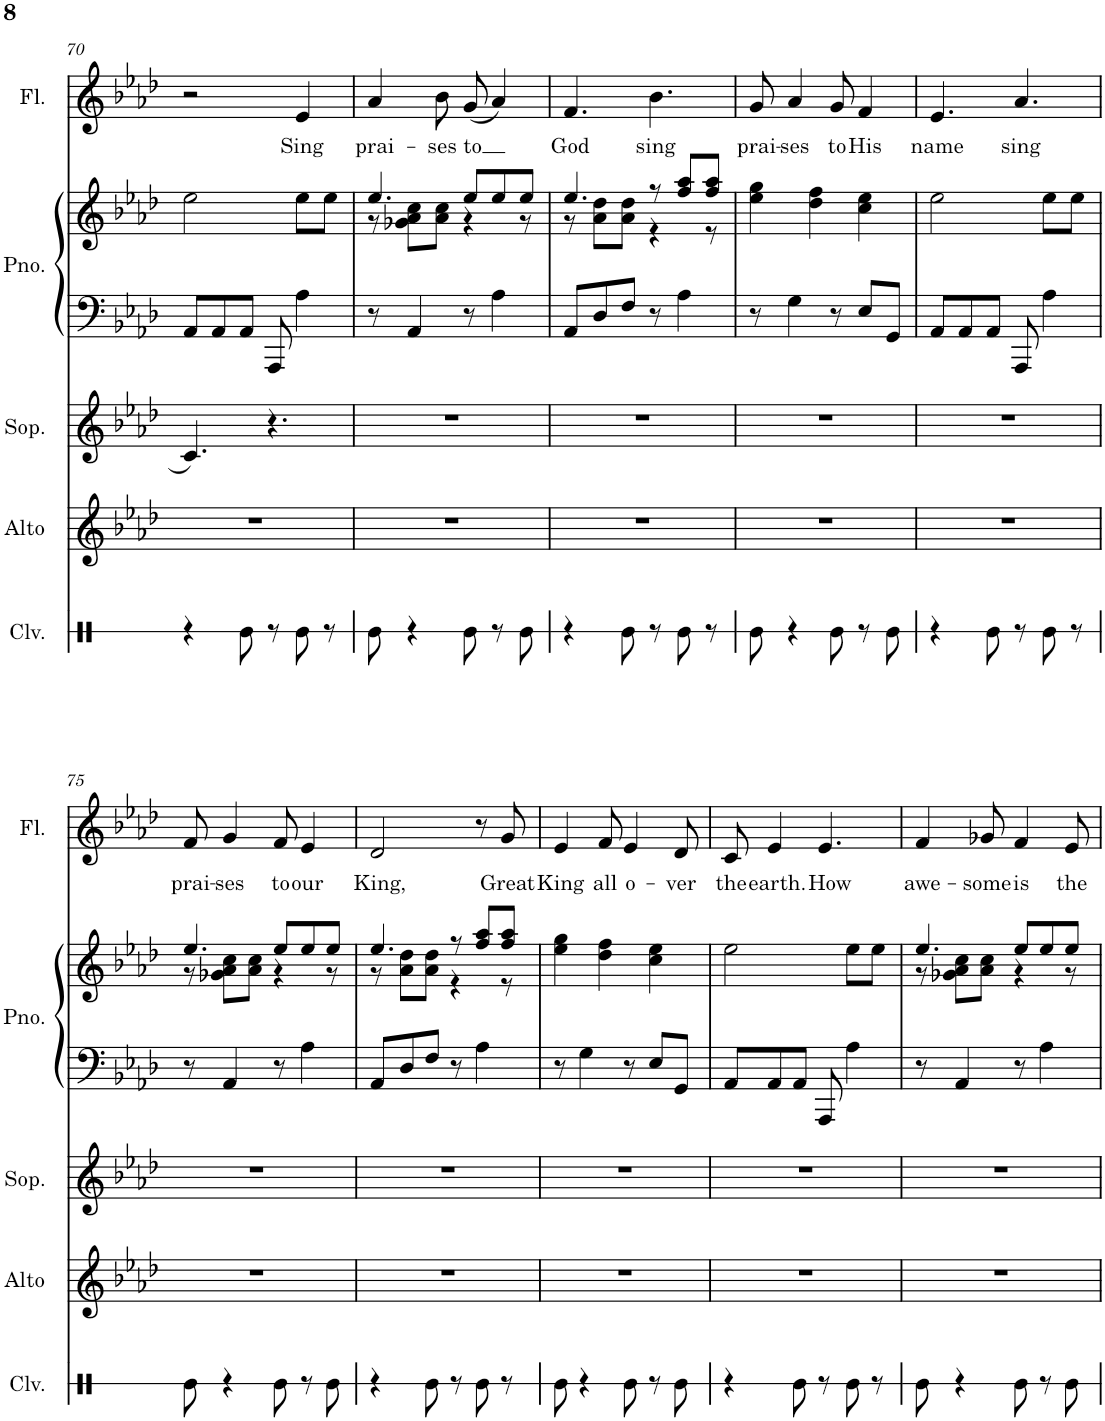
**kern	**kern	**kern	**kern	**kern	**kern	**text
*part4	*part3	*part3	*part2	*part2	*part1	*part1
*staff6	*staff5	*staff4	*staff3	*staff2	*staff1	*staff1
*I"Claves	*I"Soprano    Alto	*	*I"Piano	*	*I"Flute	*
*I'Clv.	*I'Sop.    Alto	*	*I'Pno.	*	*I'Fl.	*
!!LO:PB:g=z
*clefX	*clefG2	*clefG2	*clefF4	*clefG2	*clefG2	*
*k[]	*k[b-e-a-d-]	*k[b-e-a-d-]	*k[b-e-a-d-]	*k[b-e-a-d-]	*k[b-e-a-d-]	*
*M6/8	*M6/8	*M6/8	*M6/8	*M6/8	*M6/8	*
=70	=70	=70	=70	=70	=70	=70
4r	2.r	4.c/	8AA-/L	2ee-\	2r	.
.	.	.	8AA-/	.	.	.
8Re\	.	.	8AA-/J	.	.	.
8r	.	4.r	8AAA-/	.	.	.
!	!	!	!	!	!	!LO:LY:b
8Re\	.	.	4A-\	8ee-\L	4e-/	Sing
8r	.	.	.	8ee-\J	.	.
=71	=71	=71	=71	=71	=71	=71
*	*	*	*	*^	*	*
!	!	!	!	!	!	!	!LO:LY:b
8Re\	2.r	2.r	8r	4.ee-/	8r	4a-/	prai-
4r	.	.	4AA-/	.	8g-X\ 8a-\ 8cc\L	.	.
!	!	!	!	!	!	!	!LO:LY:b
.	.	.	.	.	8a-\ 8cc\J	8b-\	-ses
!	!	!	!	!	!	!	!LO:LY:b
8Re\	.	.	8r	8ee-/L	4r	(8g/	to
8r	.	.	4A-\	8ee-/	.	4a-/)	.
8Re\	.	.	.	8ee-/J	8r	.	.
=72	=72	=72	=72	=72	=72	=72	=72
!	!	!	!	!	!	!	!LO:LY:b
4r	2.r	2.r	8AA-/L	4.ee-/	8r	4.f/	God
.	.	.	8D-/	.	8a-\ 8dd-\L	.	.
8Re\	.	.	8F/J	.	8a-\ 8dd-\J	.	.
!	!	!	!	!	!	!	!LO:LY:b
8r	.	.	8r	8r	4r	4.b-\	sing
8Re\	.	.	4A-\	8ff/ 8aa-/L	.	.	.
8r	.	.	.	8ff/ 8aa-/J	8r	.	.
=73	=73	=73	=73	=73	=73	=73	=73
!	!	!	!	!	!	!	!LO:LY:b
*	*	*	*	*v	*v	*	*
8Re\	2.r	2.r	8r	4ee-\ 4gg\	8g/	prai-
!	!	!	!	!	!	!LO:LY:b
4r	.	.	4G\	.	4a-/	-ses
.	.	.	.	4dd-\ 4ff\	.	.
!	!	!	!	!	!	!LO:LY:b
8Re\	.	.	8r	.	8g/	to
!	!	!	!	!	!	!LO:LY:b
8r	.	.	8E-/L	4cc\ 4ee-\	4f/	His
8Re\	.	.	8GG/J	.	.	.
=74	=74	=74	=74	=74	=74	=74
!	!	!	!	!	!	!LO:LY:b
4r	2.r	2.r	8AA-/L	2ee-\	4.e-/	name
.	.	.	8AA-/	.	.	.
8Re\	.	.	8AA-/J	.	.	.
!	!	!	!	!	!	!LO:LY:b
8r	.	.	8AAA-/	.	4.a-/	sing
8Re\	.	.	4A-\	8ee-\L	.	.
8r	.	.	.	8ee-\J	.	.
!!LO:LB:g=z
=75	=75	=75	=75	=75	=75	=75
*	*	*	*	*^	*	*
!	!	!	!	!	!	!	!LO:LY:b
8Re\	2.r	2.r	8r	4.ee-/	8r	8f/	prai-
!	!	!	!	!	!	!	!LO:LY:b
4r	.	.	4AA-/	.	8g-X\ 8a-\ 8cc\L	4g/	-ses
.	.	.	.	.	8a-\ 8cc\J	.	.
!	!	!	!	!	!	!	!LO:LY:b
8Re\	.	.	8r	8ee-/L	4r	8f/	to
!	!	!	!	!	!	!	!LO:LY:b
8r	.	.	4A-\	8ee-/	.	4e-/	our
8Re\	.	.	.	8ee-/J	8r	.	.
=76	=76	=76	=76	=76	=76	=76	=76
!	!	!	!	!	!	!	!LO:LY:b
4r	2.r	2.r	8AA-/L	4.ee-/	8r	2d-/	King,
.	.	.	8D-/	.	8a-\ 8dd-\L	.	.
8Re\	.	.	8F/J	.	8a-\ 8dd-\J	.	.
8r	.	.	8r	8r	4r	.	.
8Re\	.	.	4A-\	8ff/ 8aa-/L	.	8r	.
!	!	!	!	!	!	!	!LO:LY:b
8r	.	.	.	8ff/ 8aa-/J	8r	8g/	Great
=77	=77	=77	=77	=77	=77	=77	=77
!	!	!	!	!	!	!	!LO:LY:b
*	*	*	*	*v	*v	*	*
8Re\	2.r	2.r	8r	4ee-\ 4gg\	4e-/	King
4r	.	.	4G\	.	.	.
!	!	!	!	!	!	!LO:LY:b
.	.	.	.	4dd-\ 4ff\	8f/	all
!	!	!	!	!	!	!LO:LY:b
8Re\	.	.	8r	.	4e-/	o-
8r	.	.	8E-/L	4cc\ 4ee-\	.	.
!	!	!	!	!	!	!LO:LY:b
8Re\	.	.	8GG/J	.	8d-/	-ver
=78	=78	=78	=78	=78	=78	=78
!	!	!	!	!	!	!LO:LY:b
4r	2.r	2.r	8AA-/L	2ee-\	8c/	the
!	!	!	!	!	!	!LO:LY:b
.	.	.	8AA-/	.	4e-/	earth.
8Re\	.	.	8AA-/J	.	.	.
!	!	!	!	!	!	!LO:LY:b
8r	.	.	8AAA-/	.	4.e-/	How
8Re\	.	.	4A-\	8ee-\L	.	.
8r	.	.	.	8ee-\J	.	.
=79	=79	=79	=79	=79	=79	=79
*	*	*	*	*^	*	*
!	!	!	!	!	!	!	!LO:LY:b
8Re\	2.r	2.r	8r	4.ee-/	8r	4f/	awe-
4r	.	.	4AA-/	.	8g-X\ 8a-\ 8cc\L	.	.
!	!	!	!	!	!	!	!LO:LY:b
.	.	.	.	.	8a-\ 8cc\J	8g-X/	-some
!	!	!	!	!	!	!	!LO:LY:b
8Re\	.	.	8r	8ee-/L	4r	4f/	is
8r	.	.	4A-\	8ee-/	.	.	.
!	!	!	!	!	!	!	!LO:LY:b
8Re\	.	.	.	8ee-/J	8r	8e-/	the
*	*	*	*	*v	*v	*	*
=	=	=	=	=	=	=
*-	*-	*-	*-	*-	*-	*-
